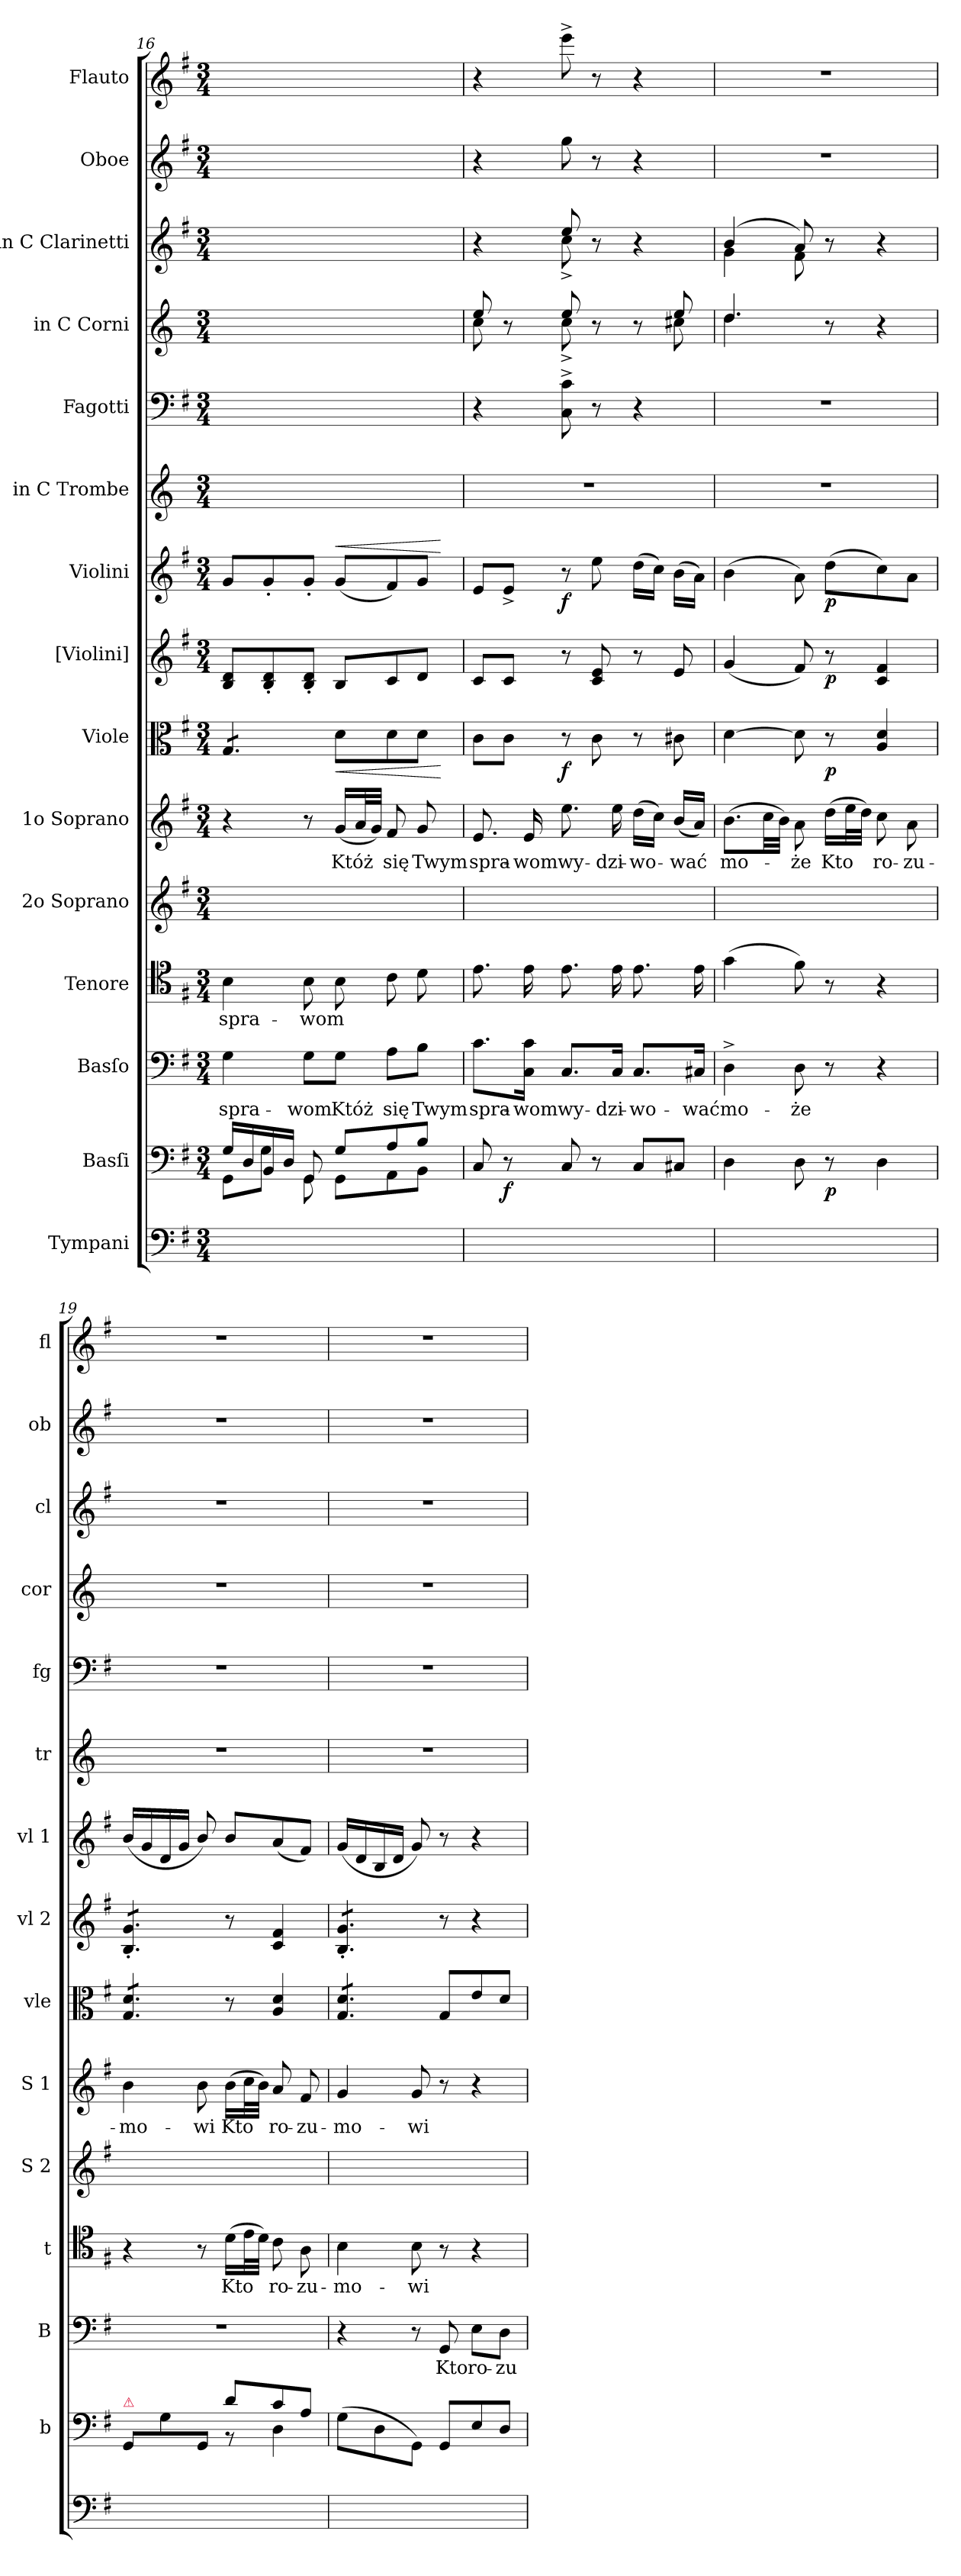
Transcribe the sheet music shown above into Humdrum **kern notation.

**kern	**kern	**dynam	**kern	**text	**kern	**text	**kern	**kern	**text	**kern	**dynam	**kern	**dynam	**kern	**dynam	**kern	**kern	**kern	**kern	**kern	**kern
*part15	*part14	*part14	*part13	*part13	*part12	*part12	*part11	*part10	*part10	*part9	*part9	*part8	*part8	*part7	*part7	*part6	*part5	*part4	*part3	*part2	*part1
*staff15	*staff14	*staff14	*staff13	*staff13	*staff12	*staff12	*staff11	*staff10	*staff10	*staff9	*staff9	*staff8	*staff8	*staff7	*staff7	*staff6	*staff5	*staff4	*staff3	*staff2	*staff1
*I"Tympani	*I"Basſi	*	*I"Basſo	*	*I"Tenore	*	*I"2o Soprano	*I"1o Soprano	*	*I"Viole	*	*I"[Violini]	*	*I"Violini	*	*I"in C Trombe	*I"Fagotti	*I"in C Corni	*I"in C Clarinetti	*I"Oboe	*I"Flauto
*	*I'b	*	*I'B	*	*I't	*	*I'S 2	*I'S 1	*	*I'vle	*	*I'vl 2	*	*I'vl 1	*	*I'tr	*I'fg	*I'cor	*I'cl	*I'ob	*I'fl
*clefF4	*clefF4	*	*clefF4	*	*clefC4	*	*clefG2	*clefG2	*	*clefC3	*	*clefG2	*	*clefG2	*	*clefG2	*clefF4	*clefG2	*clefG2	*clefG2	*clefG2
*k[f#]	*k[f#]	*	*k[f#]	*	*k[f#]	*	*k[f#]	*k[f#]	*	*k[f#]	*	*k[f#]	*	*k[f#]	*	*k[]	*k[f#]	*k[]	*k[f#]	*k[f#]	*k[f#]
*M3/4	*M3/4	*	*M3/4	*	*M3/4	*	*M3/4	*M3/4	*	*M3/4	*	*M3/4	*	*M3/4	*	*M3/4	*M3/4	*M3/4	*M3/4	*M3/4	*M3/4
=16	=16	=16	=16	=16	=16	=16	=16	=16	=16	=16	=16	=16	=16	=16	=16	=16	=16	=16	=16	=16	=16
*	*^	*	*	*	*	*	*	*	*	*	*	*	*	*	*	*	*	*	*	*	*
*	*	*	*	*	*	*	*	*	*	*	*tremolo	*	*	*	*	*	*	*	*	*	*	*
2.ryy	16G/LL	8GG\L	.	4G\	spra-	4B\	spra-	2.ryy	4r	.	8G/L	.	8B/ 8d/L	.	8g/L	.	2.ryy	2.ryy	2.ryy	2.ryy	2.ryy	2.ryy
.	16D/	.	.	.	.	.	.	.	.	.	.	.	.	.	.	.	.	.	.	.	.	.
.	16BB/	8G\J	.	.	.	.	.	.	.	.	8G/	.	8B'/ 8d'/	.	8g'/	.	.	.	.	.	.	.
.	16D/JJ	.	.	.	.	.	.	.	.	.	.	.	.	.	.	.	.	.	.	.	.	.
.	8GG/	8GG\	.	8G\L	-wom	8B\	-wom	.	8r	.	8G/J	.	8B'/ 8d'/J	.	8g'/J	.	.	.	.	.	.	.
*	*	*	*	*	*	*	*	*	*	*	*Xtremolo	*	*	*	*	*	*	*	*	*	*	*
!	!	!	!	!	!	!	!	!	!	!	!	!LO:HP:b	!	!	!	!LO:HP:a	!	!	!	!	!	!
.	8G/L	8GG\L	.	8G\J	Któż	8B\	.	.	(16g/LL	Któż	8d\L	<	8B/L	.	(8g/L	<	.	.	.	.	.	.
.	.	.	.	.	.	.	.	.	32a/L	.	.	.	.	.	.	.	.	.	.	.	.	.
.	.	.	.	.	.	.	.	.	32g/JJJ)	.	.	.	.	.	.	.	.	.	.	.	.	.
.	8A/	8AA\	.	8A\L	się	8c\	.	.	8f#/	się	8d\	.	8c/	.	8f#/)	.	.	.	.	.	.	.
.	8B/J	8BB\J	.	8B\J	Twym	8d\	.	.	8g/	Twym	8d\J	.	8d/J	.	8g/J	.	.	.	.	.	.	.
*	*v	*v	*	*	*	*	*	*	*	*	*	*	*	*	*	*	*	*	*	*	*	*
.	.	.	.	.	.	.	.	.	.	.	[	.	.	.	[	.	.	.	.	.	.
=17	=17	=17	=17	=17	=17	=17	=17	=17	=17	=17	=17	=17	=17	=17	=17	=17	=17	=17	=17	=17	=17
*	*	*	*	*	*	*	*	*	*	*	*	*	*	*	*	*	*	*^	*^	*	*
2.ryy	8C/	.	8.c\L	spra-	8.e\	.	2.ryy	8.e/	spra-	8c\L	.	8c/L	.	8e/L	.	2.r	4r	8ee/	8cc\	4r	4rcyy	4r	4r
.	8r	f	.	.	.	.	.	.	.	8c\J	.	8c/J	.	8e^/J	.	.	.	8r	8rcyy	.	.	.	.
.	.	.	16C\ 16c\Jk	-wom	16e\	.	.	16e/	-wom	.	.	.	.	.	.	.	.	.	.	.	.	.	.
.	8C/	.	8.C/L	wy-	8.e\	.	.	8.ee\	wy-	8r	f	8r	.	8r	f	.	8C^<\ 8c^<\	8ee/	8cc^\	8ee/	8cc^\	8gg\	8eee^<\
.	8r	.	.	.	.	.	.	.	.	8c\	.	8c/ 8e/	.	8ee\	.	.	8r	8r	8rcyy	8r	8rcyy	8r	8r
.	.	.	16C/Jk	-dzi-	16e\	.	.	16ee\	-dzi-	.	.	.	.	.	.	.	.	.	.	.	.	.	.
.	8C/L	.	8.C/L	-wo-	8.e\	.	.	(16dd\LL	-wo-	8r	.	8r	.	(16dd\LL	.	.	4r	8r	8rcyy	4r	4rcyy	4r	4r
.	.	.	.	.	.	.	.	16cc\JJ)	.	.	.	.	.	16cc\JJ)	.	.	.	.	.	.	.	.	.
.	8C#X/J	.	.	.	.	.	.	(16b/LL	-wać	8c#X\	.	8e/	.	(16b\LL	.	.	.	8ee/	8cc#X\	.	.	.	.
.	.	.	16C#X/Jk	-wać	16e\	.	.	16a/JJ)	.	.	.	.	.	16a\JJ)	.	.	.	.	.	.	.	.	.
=18	=18	=18	=18	=18	=18	=18	=18	=18	=18	=18	=18	=18	=18	=18	=18	=18	=18	=18	=18	=18	=18	=18	=18
2.ryy	4D\	.	4D^\	mo-	(4g\	.	2.ryy	(8.b\L	mo-	[4d\	.	(4g/	.	(4b\	.	2.r	2.r	4.dd/	4.dd\	(4b/	4g\	2.r	2.r
.	.	.	.	.	.	.	.	32cc\LL	.	.	.	.	.	.	.	.	.	.	.	.	.	.	.
.	.	.	.	.	.	.	.	32b\JJJ)	.	.	.	.	.	.	.	.	.	.	.	.	.	.	.
.	8D\	.	8D\	-że	8f#\)	.	.	8a\	-że	8d\]	.	8f#/)	.	8a\)	.	.	.	.	.	8a/)	8f#\	.	.
.	8r	p	8r	.	8r	.	.	(16dd\LL	Kto	8r	p	8r	p	(8dd\L	p	.	.	8r	8reyy	8r	8rAyy	.	.
.	.	.	.	.	.	.	.	32ee\L	.	.	.	.	.	.	.	.	.	.	.	.	.	.	.
.	.	.	.	.	.	.	.	32dd\JJJ)	.	.	.	.	.	.	.	.	.	.	.	.	.	.	.
.	4D\	.	4r	.	4r	.	.	8cc\	ro-	4A/ 4d/	.	4c/ 4f#/	.	8cc\)	.	.	.	4r	4reyy	4r	4rAyy	.	.
.	.	.	.	.	.	.	.	8a\	-zu-	.	.	.	.	8a\J	.	.	.	.	.	.	.	.	.
*	*	*	*	*	*	*	*	*	*	*	*	*	*	*	*	*	*	*v	*v	*	*	*	*
*	*	*	*	*	*	*	*	*	*	*	*	*	*	*	*	*	*	*	*v	*v	*	*
=19	=19	=19	=19	=19	=19	=19	=19	=19	=19	=19	=19	=19	=19	=19	=19	=19	=19	=19	=19	=19	=19
*	*^	*	*	*	*	*	*	*	*	*	*	*	*	*	*	*	*	*	*	*	*
!	!LO:TX:a:color=crimson:t=⚠	!	!	!	!	!	!	!	!	!	!	!	!	!	!	!	!	!	!	!	!	!
*	*	*	*	*	*	*	*	*	*	*	*tremolo	*	*	*	*	*	*	*	*	*	*	*
*	*	*	*	*	*	*	*	*	*	*	*	*	*tremolo	*	*	*	*	*	*	*	*	*
2.ryy	8GG/L	4rAAAyy	.	2.r	.	4r	.	2.ryy	4b\	-mo-	8G/ 8d/L	.	8B'/ 8g'/L	.	(16b/LL	.	2.r	2.r	2.r	2.r	2.r	2.r
.	.	.	.	.	.	.	.	.	.	.	.	.	.	.	16g/	.	.	.	.	.	.	.
.	8G\	.	.	.	.	.	.	.	.	.	8G/ 8d/	.	8B'/ 8g'/	.	16d/	.	.	.	.	.	.	.
.	.	.	.	.	.	.	.	.	.	.	.	.	.	.	16g/JJ	.	.	.	.	.	.	.
.	8GG/J	8rAAAyy	.	.	.	8r	.	.	8b\	-wi	8G/ 8d/J	.	8B'/ 8g'/J	.	8b/)	.	.	.	.	.	.	.
*	*	*	*	*	*	*	*	*	*	*	*	*	*Xtremolo	*	*	*	*	*	*	*	*	*
*	*	*	*	*	*	*	*	*	*	*	*Xtremolo	*	*	*	*	*	*	*	*	*	*	*
.	8d/L	8r	.	.	.	(16d\LL	Kto	.	(16b\LL	Kto	8r	.	8r	.	8b/L	.	.	.	.	.	.	.
.	.	.	.	.	.	32e\L	.	.	32cc\L	.	.	.	.	.	.	.	.	.	.	.	.	.
.	.	.	.	.	.	32d\JJJ)	.	.	32b\JJJ)	.	.	.	.	.	.	.	.	.	.	.	.	.
.	8c/	4D\	.	.	.	8c\	ro-	.	8a/	ro-	4A/ 4d/	.	4c/ 4f#/	.	(8a/	.	.	.	.	.	.	.
.	8A/J	.	.	.	.	8A\	-zu-	.	8f#/	-zu-	.	.	.	.	8f#/J)	.	.	.	.	.	.	.
*	*v	*v	*	*	*	*	*	*	*	*	*	*	*	*	*	*	*	*	*	*	*	*
=20	=20	=20	=20	=20	=20	=20	=20	=20	=20	=20	=20	=20	=20	=20	=20	=20	=20	=20	=20	=20	=20
*	*	*	*	*	*	*	*	*	*	*tremolo	*	*	*	*	*	*	*	*	*	*	*
*	*	*	*	*	*	*	*	*	*	*	*	*tremolo	*	*	*	*	*	*	*	*	*
2.ryy	(8G\L	.	4r	.	4B\	-mo-	2.ryy	4g/	-mo-	8G/ 8d/L	.	8B'/ 8g'/L	.	(16g/LL	.	2.r	2.r	2.r	2.r	2.r	2.r
.	.	.	.	.	.	.	.	.	.	.	.	.	.	16d/	.	.	.	.	.	.	.
.	8D\	.	.	.	.	.	.	.	.	8G/ 8d/	.	8B'/ 8g'/	.	16B/	.	.	.	.	.	.	.
.	.	.	.	.	.	.	.	.	.	.	.	.	.	16d/JJ	.	.	.	.	.	.	.
.	8GG\J)	.	8r	.	8B\	-wi	.	8g/	-wi	8G/ 8d/J	.	8B'/ 8g'/J	.	8g/)	.	.	.	.	.	.	.
*	*	*	*	*	*	*	*	*	*	*	*	*Xtremolo	*	*	*	*	*	*	*	*	*
*	*	*	*	*	*	*	*	*	*	*Xtremolo	*	*	*	*	*	*	*	*	*	*	*
.	8GG/L	.	8GG/	Kto	8r	.	.	8r	.	8G/L	.	8r	.	8r	.	.	.	.	.	.	.
.	8E/	.	8E\L	ro-	4r	.	.	4r	.	8e/	.	4r	.	4r	.	.	.	.	.	.	.
.	8D/J	.	8D\J	-zu-	.	.	.	.	.	8d/J	.	.	.	.	.	.	.	.	.	.	.
=	=	=	=	=	=	=	=	=	=	=	=	=	=	=	=	=	=	=	=	=	=
*-	*-	*-	*-	*-	*-	*-	*-	*-	*-	*-	*-	*-	*-	*-	*-	*-	*-	*-	*-	*-	*-
